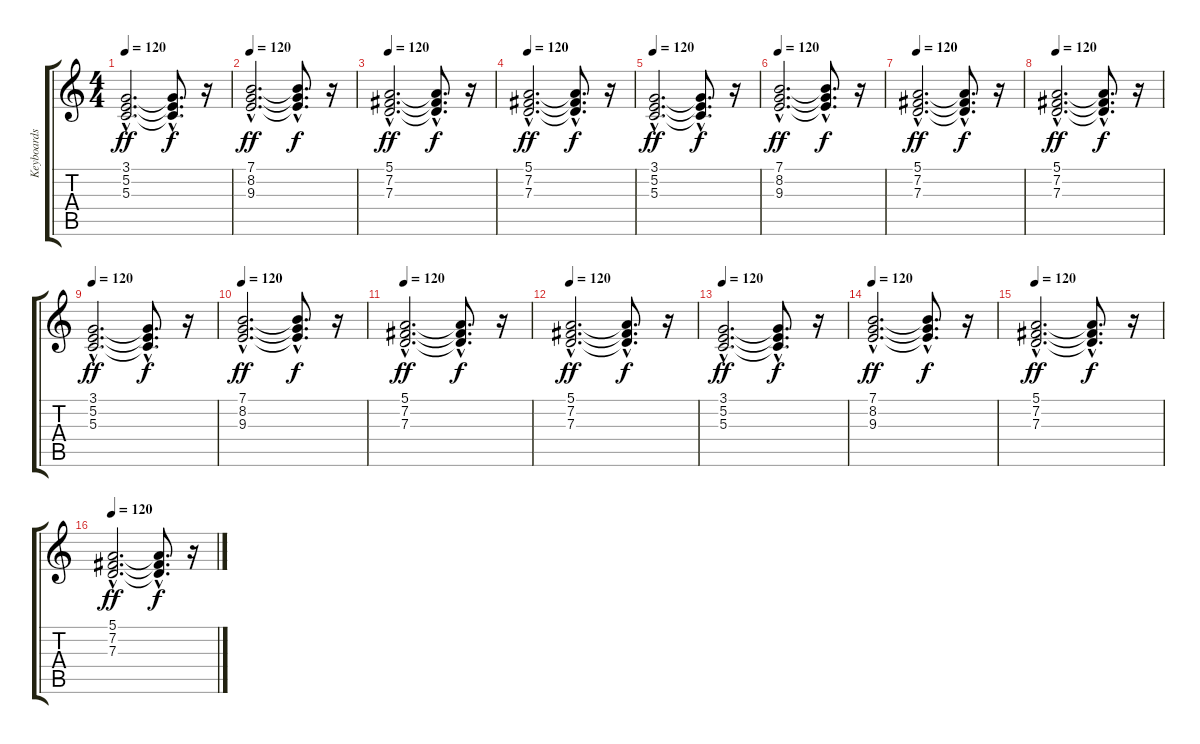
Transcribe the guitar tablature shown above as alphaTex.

\track ("Keyboards" "Keyboards") {instrument synthstrings1}
\staff {score tabs}
\tuning (E4 B3 G3 D3 A2 E2) {hide}
\ts (4 4)
\tempo 120
\clef g2
\ks c
(3.1{hac} 5.2{hac} 5.3{hac}).2{d dy ff} (3.1{hac t} 5.2{hac t} 5.3{hac t}).8{d dy f} r.16 |
\tempo 120
(7.1{hac} 8.2{hac} 9.3{hac}).2{d dy ff} (7.1{hac t} 8.2{hac t} 9.3{hac t}).8{d dy f} r.16 |
\tempo 120
(5.1{hac} 7.2{hac} 7.3{hac}).2{d dy ff} (5.1{hac t} 7.2{hac t} 7.3{hac t}).8{d dy f} r.16 |
\tempo 120
(5.1{hac} 7.2{hac} 7.3{hac}).2{d dy ff} (5.1{hac t} 7.2{hac t} 7.3{hac t}).8{d dy f} r.16 |
\tempo 120
(3.1{hac} 5.2{hac} 5.3{hac}).2{d dy ff} (3.1{hac t} 5.2{hac t} 5.3{hac t}).8{d dy f} r.16 |
\tempo 120
(7.1{hac} 8.2{hac} 9.3{hac}).2{d dy ff} (7.1{hac t} 8.2{hac t} 9.3{hac t}).8{d dy f} r.16 |
\tempo 120
(5.1{hac} 7.2{hac} 7.3{hac}).2{d dy ff} (5.1{hac t} 7.2{hac t} 7.3{hac t}).8{d dy f} r.16 |
\tempo 120
(5.1{hac} 7.2{hac} 7.3{hac}).2{d dy ff} (5.1{hac t} 7.2{hac t} 7.3{hac t}).8{d dy f} r.16 |
\tempo 120
(3.1{hac} 5.2{hac} 5.3{hac}).2{d dy ff} (3.1{hac t} 5.2{hac t} 5.3{hac t}).8{d dy f} r.16 |
\tempo 120
(7.1{hac} 8.2{hac} 9.3{hac}).2{d dy ff} (7.1{hac t} 8.2{hac t} 9.3{hac t}).8{d dy f} r.16 |
\tempo 120
(5.1{hac} 7.2{hac} 7.3{hac}).2{d dy ff} (5.1{hac t} 7.2{hac t} 7.3{hac t}).8{d dy f} r.16 |
\tempo 120
(5.1{hac} 7.2{hac} 7.3{hac}).2{d dy ff} (5.1{hac t} 7.2{hac t} 7.3{hac t}).8{d dy f} r.16 |
\tempo 120
(3.1{hac} 5.2{hac} 5.3{hac}).2{d dy ff} (3.1{hac t} 5.2{hac t} 5.3{hac t}).8{d dy f} r.16 |
\tempo 120
(7.1{hac} 8.2{hac} 9.3{hac}).2{d dy ff} (7.1{hac t} 8.2{hac t} 9.3{hac t}).8{d dy f} r.16 |
\tempo 120
(5.1{hac} 7.2{hac} 7.3{hac}).2{d dy ff} (5.1{hac t} 7.2{hac t} 7.3{hac t}).8{d dy f} r.16 |
\tempo 120
(5.1{hac} 7.2{hac} 7.3{hac}).2{d dy ff} (5.1{hac t} 7.2{hac t} 7.3{hac t}).8{d dy f} r.16
